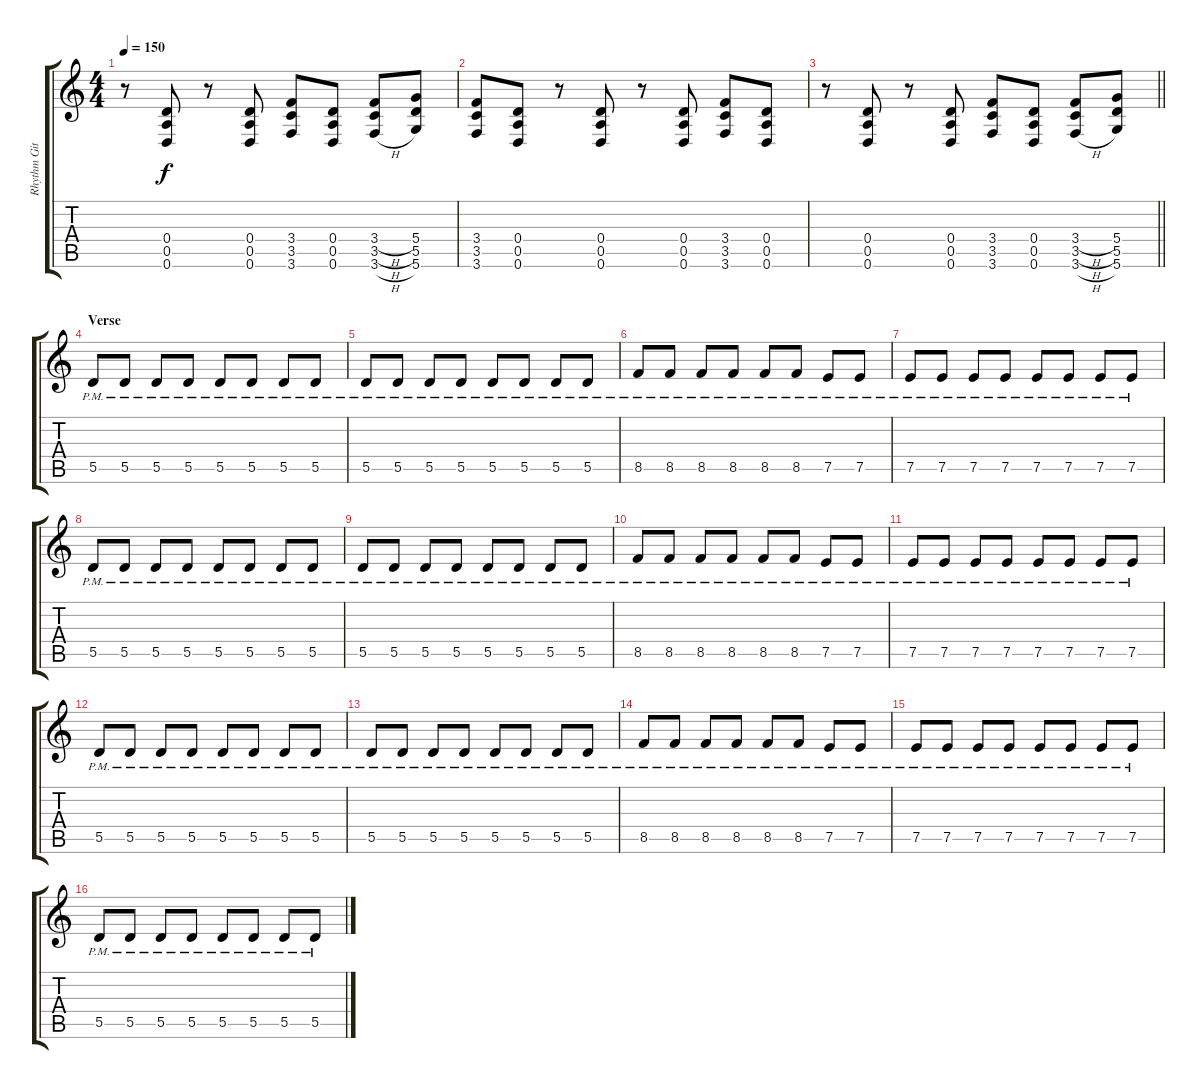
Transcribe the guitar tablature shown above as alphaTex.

\track ("Rhythm Git" "Rhythm Git") {instrument electricguitarclean}
\staff {score tabs}
\tuning (E4 B3 G3 D3 A2 D2) {hide}
\ts (4 4)
\tempo 150
\clef g2
\ks c
r.8{dy f} (0.4 0.5 0.6).8 r.8 (0.4 0.5 0.6).8 (3.4 3.5 3.6).8 (0.4 0.5 0.6).8 (3.4{h} 3.5{h} 3.6{h}).8 (5.4 5.5 5.6).8 |
(3.4 3.5 3.6).8 (0.4 0.5 0.6).8 r.8 (0.4 0.5 0.6).8 r.8 (0.4 0.5 0.6).8 (3.4 3.5 3.6).8 (0.4 0.5 0.6).8 |
\barLineRight lightlight
r.8 (0.4 0.5 0.6).8 r.8 (0.4 0.5 0.6).8 (3.4 3.5 3.6).8 (0.4 0.5 0.6).8 (3.4{h} 3.5{h} 3.6{h}).8 (5.4 5.5 5.6).8 |
\section ("" "Verse")
5.5{pm}.8 5.5{pm}.8 5.5{pm}.8 5.5{pm}.8 5.5{pm}.8 5.5{pm}.8 5.5{pm}.8 5.5{pm}.8 |
5.5{pm}.8 5.5{pm}.8 5.5{pm}.8 5.5{pm}.8 5.5{pm}.8 5.5{pm}.8 5.5{pm}.8 5.5{pm}.8 |
8.5{pm}.8 8.5{pm}.8 8.5{pm}.8 8.5{pm}.8 8.5{pm}.8 8.5{pm}.8 7.5{pm}.8 7.5{pm}.8 |
7.5{pm}.8 7.5{pm}.8 7.5{pm}.8 7.5{pm}.8 7.5{pm}.8 7.5{pm}.8 7.5{pm}.8 7.5{pm}.8 |
5.5{pm}.8 5.5{pm}.8 5.5{pm}.8 5.5{pm}.8 5.5{pm}.8 5.5{pm}.8 5.5{pm}.8 5.5{pm}.8 |
5.5{pm}.8 5.5{pm}.8 5.5{pm}.8 5.5{pm}.8 5.5{pm}.8 5.5{pm}.8 5.5{pm}.8 5.5{pm}.8 |
8.5{pm}.8 8.5{pm}.8 8.5{pm}.8 8.5{pm}.8 8.5{pm}.8 8.5{pm}.8 7.5{pm}.8 7.5{pm}.8 |
7.5{pm}.8 7.5{pm}.8 7.5{pm}.8 7.5{pm}.8 7.5{pm}.8 7.5{pm}.8 7.5{pm}.8 7.5{pm}.8 |
5.5{pm}.8 5.5{pm}.8 5.5{pm}.8 5.5{pm}.8 5.5{pm}.8 5.5{pm}.8 5.5{pm}.8 5.5{pm}.8 |
5.5{pm}.8 5.5{pm}.8 5.5{pm}.8 5.5{pm}.8 5.5{pm}.8 5.5{pm}.8 5.5{pm}.8 5.5{pm}.8 |
8.5{pm}.8 8.5{pm}.8 8.5{pm}.8 8.5{pm}.8 8.5{pm}.8 8.5{pm}.8 7.5{pm}.8 7.5{pm}.8 |
7.5{pm}.8 7.5{pm}.8 7.5{pm}.8 7.5{pm}.8 7.5{pm}.8 7.5{pm}.8 7.5{pm}.8 7.5{pm}.8 |
5.5{pm}.8 5.5{pm}.8 5.5{pm}.8 5.5{pm}.8 5.5{pm}.8 5.5{pm}.8 5.5{pm}.8 5.5{pm}.8
